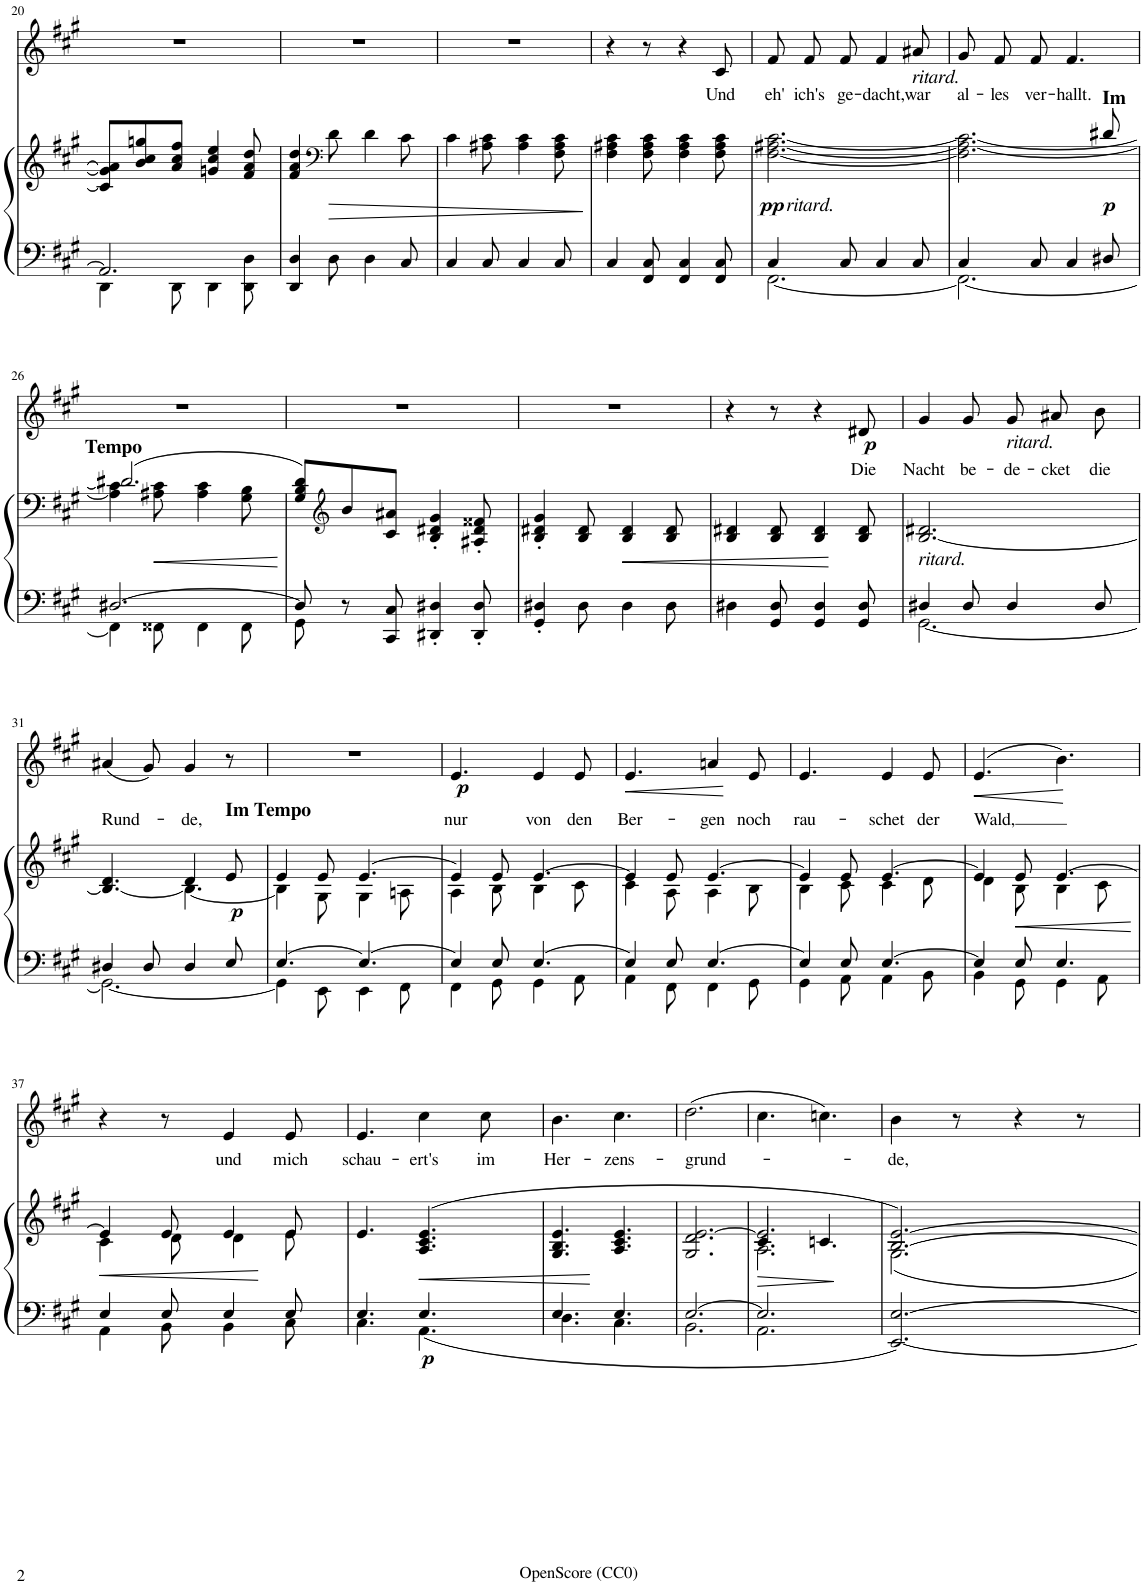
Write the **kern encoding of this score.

**kern	**kern	**dynam	**kern	**text	**dynam
*part2	*part2	*part2	*part1	*part1	*part1
*staff3	*staff2	*staff2/3	*staff1	*staff1	*staff1
*I"Piano	*	*	*I"Oboe	*	*
*I'Pno	*	*	*I'Ob	*	*
!!LO:PB:g=z
*clefF4	*clefG2	*	*clefG2	*	*
*k[f#c#g#]	*k[f#c#g#]	*	*k[f#c#g#]	*	*
*M6/8	*M6/8	*	*M6/8	*	*
=20	=20	=20	=20	=20	=20
*^	*	*	*	*	*
2.AA/]	4DD\	8c#/] 8g/] 8a/]L	.	2.r	.	.
.	.	8b/ 8cc#/ 8ggn/	.	.	.	.
.	8DD\	8a/ 8cc#/ 8ff#/J	.	.	.	.
.	4DD\	4gn/ 4cc#/ 4ee/	.	.	.	.
.	8DD\ 8D\	8f#/ 8a/ 8dd/	.	.	.	.
*v	*v	*	*	*	*	*
=21	=21	=21	=21	=21	=21
4DD/ 4D/	4f#/ 4a/ 4dd/	.	2.r	.	.
*	*clefF4	*	*	*	*
!	!	!LO:HP:b	!	!	!
8D\	8d\	>	.	.	.
4D\	4d\	.	.	.	.
8C#/	8c#\	.	.	.	.
=22	=22	=22	=22	=22	=22
4C#/	4c#\	.	2.r	.	.
8C#/	8A#X\ 8c#\	.	.	.	.
4C#/	4A#\ 4c#\	.	.	.	.
8C#/	8F#\ 8A#\ 8c#\	.	.	.	.
=23	=23	=23	=23	=23	=23
4C#/	4F#\ 4A#X\ 4c#\	.	4r	.	.
8FF#/ 8C#/	8F#\ 8A#\ 8c#\	.	8r	.	.
4FF#/ 4C#/	4F#\ 4A#\ 4c#\	.	4r	.	.
!	!	!	!	!LO:LY:b	!
8FF#/ 8C#/	8F#\ 8A#\ 8c#\	.	8c#/	Und	.
=24	=24	=24	=24	=24	=24
*^	*	*	*	*	*
!	!	!LO:TX:b:i:t=ritard.	!	!	!	!
!	!	!	!LO:DY:b	!	!LO:LY:b	!
4C#/	[2.FF#\	[2.F#\ [2.A#X\ [2.c#\	pp	8f#/L	eh'	.
!	!	!	!	!	!LO:LY:b	!
.	.	.	.	8f#/	ich's	.
!	!	!	!	!	!LO:LY:b	!
8C#/	.	.	.	8f#/J	ge-	.
!	!	!	!	!	!LO:LY:b	!
4C#/	.	.	.	4f#/	-dacht,	.
!	!	!	!	!LO:TX:b:i:t=ritard.	!	!
!	!	!	!	!	!LO:LY:b	!
8C#/	.	.	.	8a#X/	war	.
=25	=25	=25	=25	=25	=25	=25
*	*	*^	*	*	*	*
!	!	!	!	!	!	!LO:LY:b	!
*	*	*	*	*	*^	*	*
4C#/	2.FF#\_	2.F#\] 2.A#\_ 2.c#\_	8ryy	.	8g#/L	2ryy	al-	.
!	!	!	!	!	!	!	!LO:LY:b	!
*	*	*v	*v	*	*	*	*	*
.	.	.	.	8f#/	.	-les	.
!	!	!	!	!	!	!LO:LY:b	!
8C#/	.	.	.	8f#/J	.	ver-	.
!	!	!	!	!	!	!LO:LY:b	!
4C#/	.	.	.	4.f#/	.	-hallt.	.
*	*	*^	*	*	*	*	*
.	.	.	.	.	.	8ryy	.	.
!	!	!	!	!	!	!LO:TX:b:B:t=Im	!	!
!	!	!	!	!LO:DY:b	!	!	!	!
8D#X/	.	.	8d#X/	p	.	8ryy	.	.
!!LO:LB:g=z
=26	=26	=26	=26	=26	=26	=26	=26	=26
!	!	!	!	!	!LO:TX:b:B:t=Tempo	!	!	!
*	*	*	*	*	*v	*v	*	*
[2.D#X/	4FF#\]	(2.d#X/	4A#\] 4c#\]	.	2.r	.	.
!	!	!	!	!LO:HP:b	!	!	!
.	8FF##X\	.	8A#X\ 8c#\	<	.	.	.
.	4FF##\	.	4A#\ 4c#\	.	.	.	.
.	8FF##\	.	8G#\ 8B\	.	.	.	.
*v	*v	*	*	*	*	*	*
*	*v	*v	*	*	*	*
.	.	]	.	.	.
=27	=27	=27	=27	=27	=27
*^	*	*	*	*	*
8D#/]	8GG#\	8G#/ 8B/ 8d/L)	.	2.r	.	.
*	*	*clefG2	*	*	*	*
8r	2ryy	8b/	.	.	.	.
8CC#/ 8C#/	.	8c#/ 8a#X/J	.	.	.	.
4DD#X/'< 4D#X/'<	.	4B/' 4d#X/' 4g#/'	.	.	.	.
8DD#/'< 8D#/'<	8ryy	8A#X/' 8d#/' 8f##X/'	.	.	.	.
*v	*v	*	*	*	*	*
=28	=28	=28	=28	=28	=28
4GG#/' 4D#X/'	4B/' 4d#X/' 4g#/'	.	2.r	.	.
8D#\	8B/ 8d#/	.	.	.	.
!	!	!LO:HP:b	!	!	!
4D#\	4B/ 4d#/	<	.	.	.
8D#\	8B/ 8d#/	.	.	.	.
=29	=29	=29	=29	=29	=29
4D#X\	4B/ 4d#X/	.	4r	.	.
8GG#/ 8D#/	8B/ 8d#/	.	8r	.	.
4GG#/ 4D#/	4B/ 4d#/	.	4r	.	.
!	!	!	!	!LO:LY:b	!LO:DY:b
8GG#/ 8D#/	8B/ 8d#/	[	8d#X/	Die	p
=30	=30	=30	=30	=30	=30
*^	*	*	*	*	*
!	!	!LO:TX:b:i:t=ritard.	!	!	!	!
!	!	!	!	!	!LO:LY:b	!
4D#X/	[2.GG#\	[2.B/ 2.d#X/	.	4g#/	Nacht	.
!	!	!	!	!	!LO:LY:b	!
8D#/	.	.	.	8g#/	be-	.
!	!	!	!	!LO:TX:b:i:t=ritard.	!	!
!	!	!	!	!	!LO:LY:b	!
4D#/	.	.	.	8g#/L	-de-	.
!	!	!	!	!	!LO:LY:b	!
.	.	.	.	8a#X/	-cket	.
!	!	!	!	!	!LO:LY:b	!
8D#/	.	.	.	8b/J	die	.
!!LO:LB:g=z
=31	=31	=31	=31	=31	=31	=31
*	*	*^	*	*	*	*
!	!	!	!	!	!	!LO:LY:b	!
4D#X/	2.GG#\_	4.B/_ 4.d/	4.ryy	.	(4a#X/	Rund-	.
8D#/	.	.	.	.	8g#/)	.	.
!	!	!	!	!	!	!LO:LY:b	!
4D#/	.	4d/	4.B\_	.	4g#/	-de,	.
!	!	!	!	!	!LO:TX:b:B:t=Im Tempo	!	!
!	!	!	!	!LO:DY:b	!	!	!
8E/	.	8e/	.	p	8r	.	.
=32	=32	=32	=32	=32	=32	=32	=32
[4.E/	4GG#\]	4e/	4B\]	.	2.r	.	.
.	8EE\	8e/	8G#\	.	.	.	.
4.E/_	4EE\	[4.e/	4G#\	.	.	.	.
.	8FF#\	.	8An\	.	.	.	.
=33	=33	=33	=33	=33	=33	=33	=33
!	!	!	!	!	!	!LO:LY:b	!LO:DY:b
4E/]	4FF#\	4e/]	4A\	.	4.e/	nur	p
8E/	8GG#\	8e/	8B\	.	.	.	.
!	!	!	!	!	!	!LO:LY:b	!
[4.E/	4GG#\	[4.e/	4B\	.	4e/	von	.
!	!	!	!	!	!	!LO:LY:b	!
.	8AA\	.	8c#\	.	8e/	den	.
=34	=34	=34	=34	=34	=34	=34	=34
!	!	!	!	!	!	!LO:LY:b	!LO:HP:b
4E/]	4AA\	4e/]	4c#\	.	4.e/	Ber-	<
8E/	8FF#\	8e/	8A\	.	.	.	.
!	!	!	!	!	!	!LO:LY:b	!
[4.E/	4FF#\	[4.e/	4A\	.	4an/	-gen	.
!	!	!	!	!	!	!LO:LY:b	!
.	8GG#\	.	8B\	.	8e/	noch	.
*v	*v	*	*	*	*	*	*
*	*v	*v	*	*	*	*
.	.	.	.	.	[
=35	=35	=35	=35	=35	=35
*^	*^	*	*	*	*
!	!	!	!	!	!	!LO:LY:b	!
4E/]	4GG#\	4e/]	4B\	.	4.e/	rau-	.
8E/	8AA\	8e/	8c#\	.	.	.	.
!	!	!	!	!	!	!LO:LY:b	!
[4.E/	4AA\	[4.e/	4c#\	.	4e/	-schet	.
!	!	!	!	!	!	!LO:LY:b	!
.	8BB\	.	8d\	.	8e/	der	.
=36	=36	=36	=36	=36	=36	=36	=36
!	!	!	!	!	!	!LO:LY:b	!LO:HP:b
4E/]	4BB\	4e/]	4d\	.	(4.e/	Wald,	<
!	!	!	!	!LO:HP:b	!	!	!
8E/	8GG#\	8e/	8B\	<	.	.	.
4.E/	4GG#\	[4.e/	4B\	.	4.b\)	.	[
.	8AA\	.	8c#\	.	.	.	.
*v	*v	*	*	*	*	*	*
*	*v	*v	*	*	*	*
.	.	[	.	.	.
!!LO:LB:g=z
=37	=37	=37	=37	=37	=37
*^	*	*	*	*	*
!	!	!	!LO:HP:b	!	!	!
*	*	*^	*	*	*	*
4E/	4AA\	4e/]	4c#\	<	4r	.	.
8E/	8BB\	8e/	8d\	.	8r	.	.
!	!	!	!	!	!	!LO:LY:b	!
4E/	4BB\	4e/	4d\	.	4e/	und	.
!	!	!	!	!	!	!LO:LY:b	!
8E/	8C#\	8e/	8e\	[	8e/	mich	.
=38	=38	=38	=38	=38	=38	=38	=38
!	!	!	!	!	!	!LO:LY:b	!
*	*	*v	*v	*	*	*	*
4.E/	4.C#\	4.e/	.	4.e/	schau-	.
!	!	!	!LO:HP:b	!	!LO:LY:b	!
!	!	!	!LO:DY:n=1:b=2	!	!	!
4.E/	4.AA\	(4.A/ 4.c#/ 4.e/	< p	4cc#\	-ert's	.
!	!	!	!	!	!LO:LY:b	!
.	.	.	.	8cc#\	im	.
=39	=39	=39	=39	=39	=39	=39
!	!	!	!	!	!LO:LY:b	!
4.E/	4.D\	4.G#/ 4.B/ 4.e/	.	4.b\	Her-	.
!	!	!	!	!	!LO:LY:b	!
4.E/	4.C#\	4.A/ 4.c#/ 4.e/	[	4.cc#\	-zens-	.
=40	=40	=40	=40	=40	=40	=40
!	!	!	!	!	!LO:LY:b	!
[2.E/	2.BB\	2.G#/ 2.d/ [2.e/	.	(2.dd\	-grund-	.
=41	=41	=41	=41	=41	=41	=41
*	*	*^	*	*	*	*
*	*	*	*^	*	*	*	*
2.E/]	2.AA\	2.e/]	4.c#/	2.A\	.	4.cc#\	.	.
.	.	.	4.cn/	.	.	4.ccn\)	.	.
*v	*v	*	*	*	*	*	*	*
*	*v	*v	*v	*	*	*	*
.	.	[	.	.	.
=42	=42	=42	=42	=42	=42
*	*^	*	*	*	*
!	!	!	!	!	!LO:LY:b	!
[2.EE/ [2.E/	[2.B/ [2.e/)	2.G#\	.	4b\	-de,	.
.	.	.	.	8r	.	.
.	.	.	.	4r	.	.
.	.	.	.	8r	.	.
*	*v	*v	*	*	*	*
=	=	=	=	=	=
*-	*-	*-	*-	*-	*-
